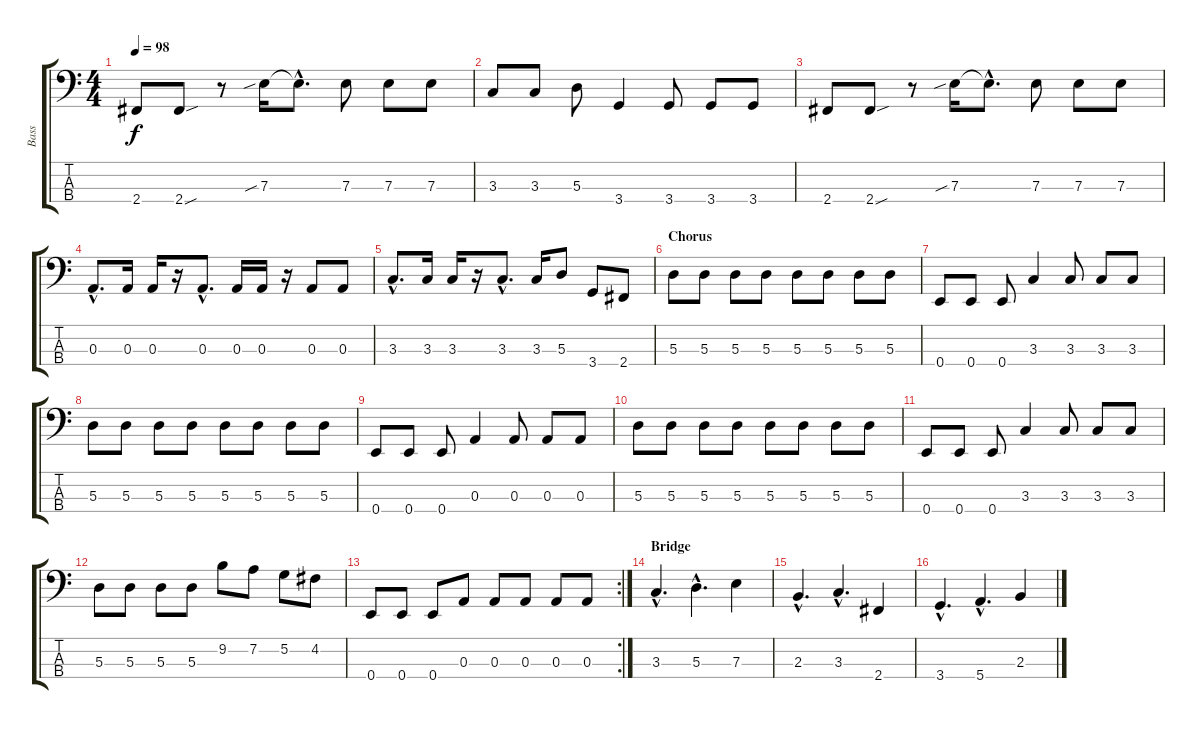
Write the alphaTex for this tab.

\track ("Bass" "Bass") {instrument electricbassfinger}
\staff {score tabs}
\tuning (G2 D2 A1 E1) {hide}
\ts (4 4)
\tempo 98
\clef f4
\ks c
2.4.8{dy f} 2.4{sou}.8 r.8 7.3{sib}.16 7.3{hac t}.8{d} 7.3.8 7.3.8 7.3.8 |
3.3.8 3.3.8 5.3.8 3.4.4 3.4.8 3.4.8 3.4.8 |
2.4.8 2.4{sou}.8 r.8 7.3{sib}.16 7.3{hac t}.8{d} 7.3.8 7.3.8 7.3.8 |
0.3{hac}.8{d} 0.3.16 0.3.16 r.16 0.3{hac}.8{d} 0.3.16 0.3.16 r.16 0.3.8 0.3.8 |
3.3{hac}.8{d} 3.3.16 3.3.16 r.16 3.3{hac}.8{d} 3.3.16 5.3.8 3.4.8 2.4.8 |
\section ("" "Chorus")
5.3.8 5.3.8 5.3.8 5.3.8 5.3.8 5.3.8 5.3.8 5.3.8 |
0.4.8 0.4.8 0.4.8 3.3.4 3.3.8 3.3.8 3.3.8 |
5.3.8 5.3.8 5.3.8 5.3.8 5.3.8 5.3.8 5.3.8 5.3.8 |
0.4.8 0.4.8 0.4.8 0.3.4 0.3.8 0.3.8 0.3.8 |
5.3.8 5.3.8 5.3.8 5.3.8 5.3.8 5.3.8 5.3.8 5.3.8 |
0.4.8 0.4.8 0.4.8 3.3.4 3.3.8 3.3.8 3.3.8 |
5.3.8 5.3.8 5.3.8 5.3.8 9.2.8 7.2.8 5.2.8 4.2.8 |
\rc 2
0.4.8 0.4.8 0.4.8 0.3.8 0.3.8 0.3.8 0.3.8 0.3.8 |
\section ("" "Bridge")
3.3{hac}.4{d} 5.3{hac}.4{d} 7.3.4 |
2.3{hac}.4{d} 3.3{hac}.4{d} 2.4.4 |
3.4{hac}.4{d} 5.4{hac}.4{d} 2.3.4
